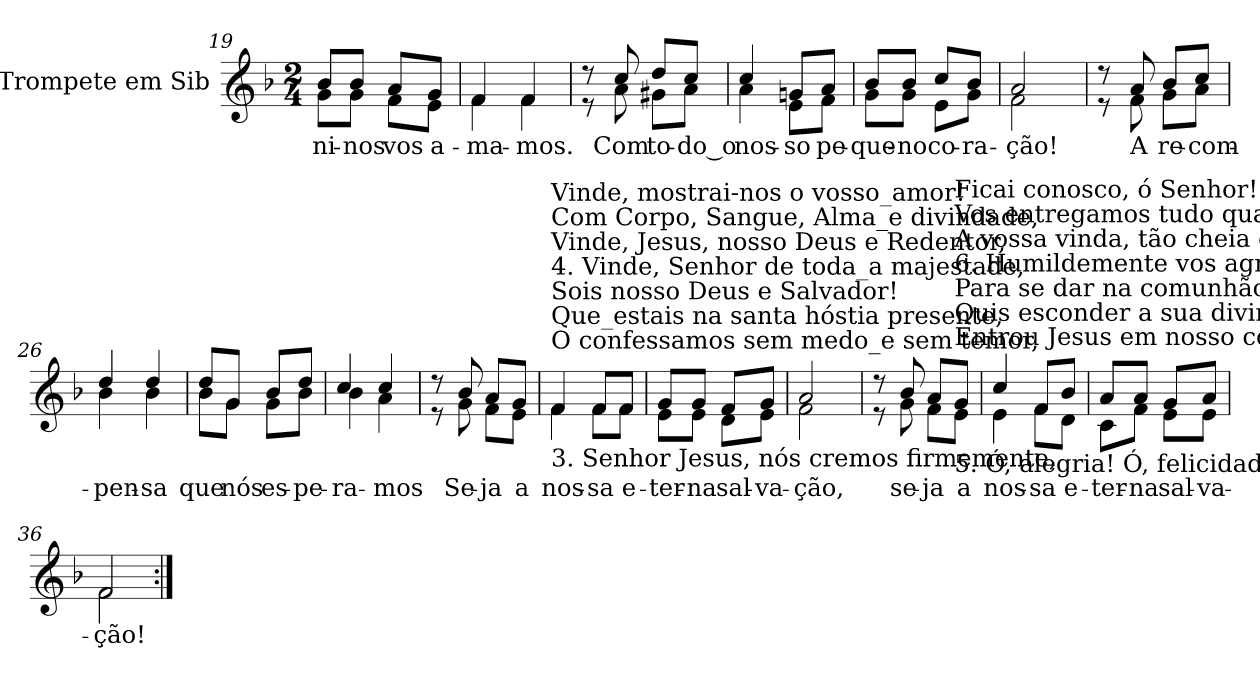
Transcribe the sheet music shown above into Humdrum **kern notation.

**kern	**text
*part1	*part1
*staff1	*staff1
*I"Trompete em Sib	*
*I'Tpte.	*
*clefG2	*
*ITrd1c2	*
*k[b-e-a-]	*
*E-:	*
*M2/4	*
=19	=19
!	!LO:LY:b:color=#000000
*^	*
8a-i/L	8fi\L	-ni-
!	!	!LO:LY:b:color=#000000
8a-i/J	8fi\J	-nos
!	!	!LO:LY:b:color=#000000
8gi/L	8e-i\L	vos
!	!	!LO:LY:b:color=#000000
8fi/J	8di\J	a-
=20	=20	=20
!	!	!LO:LY:b:color=#000000
4e-i/	4e-i\	-ma-
!	!	!LO:LY:b:color=#000000
4e-i/	4e-i\	-mos.
=21	=21	=21
8r	8r	.
!	!	!LO:LY:b:color=#000000
8b-i/	8gi\	Com
!	!	!LO:LY:b:color=#000000
8cci/L	8f#Xi\L	to-
!	!	!LO:LY:b:color=#000000
8b-i/J	8gi\J	-do_o
=22	=22	=22
!	!	!LO:LY:b:color=#000000
4b-i/	4gi\	nos-
!	!	!LO:LY:b:color=#000000
8fni/L	8di\L	-so
!	!	!LO:LY:b:color=#000000
8gi/J	8e-i\J	pe-
!!LO:LB:g=z	!!
=23	=23	=23
!	!	!LO:LY:b:color=#000000
8a-i/L	8fi\L	-que-
!	!	!LO:LY:b:color=#000000
8a-i/J	8fi\J	-no
!	!	!LO:LY:b:color=#000000
8b-i/L	8di\L	co-
!	!	!LO:LY:b:color=#000000
8a-i/J	8fi\J	-ra-
=24	=24	=24
!	!	!LO:LY:b:color=#000000
2gi/	2e-i\	-ção!
=25	=25	=25
8r	8r	.
!	!	!LO:LY:b:color=#000000
8gi/	8e-i\	A
!	!	!LO:LY:b:color=#000000
8a-i/L	8fi\L	re-
!	!	!LO:LY:b:color=#000000
8b-i/J	8gi\J	-com-
=26	=26	=26
!	!	!LO:LY:b:color=#000000
4cci/	4a-i\	-pen-
!	!	!LO:LY:b:color=#000000
4cci/	4a-i\	-sa
=27	=27	=27
!	!	!LO:LY:b:color=#000000
8cci/L	8a-i\L	que
!	!	!LO:LY:b:color=#000000
8fi/J	8fi\J	nós
!	!	!LO:LY:b:color=#000000
8a-i/L	8fi\L	es-
!	!	!LO:LY:b:color=#000000
8cci/J	8a-i\J	-pe-
=28	=28	=28
!	!	!LO:LY:b:color=#000000
4b-i/	4a-i\	-ra-
!	!	!LO:LY:b:color=#000000
4b-i/	4gi\	-mos
=29	=29	=29
8r	8r	.
!	!	!LO:LY:b:color=#000000
8a-i/	8fi\	Se-
!	!	!LO:LY:b:color=#000000
8gi/L	8e-i\L	-ja
!	!	!LO:LY:b:color=#000000
8fi/J	8di\J	a
!!LO:LB:g=z	!!
=30	=30	=30
!LO:TX:b:t=3. Senhor Jesus, nós cremos firmemente,	!	!
!LO:TX:t=O confessamos sem medo_e sem temor,	!	!
!LO:TX:t=Que_estais na santa hóstia presente,	!	!
!LO:TX:t=Sois nosso Deus e Salvador!	!	!
!LO:TX:t=4. Vinde, Senhor de toda_a majestade,	!	!
!LO:TX:t=Vinde, Jesus, nosso Deus e Redentor,	!	!
!LO:TX:t=Com Corpo, Sangue, Alma_e divindade,	!	!
!LO:TX:t=Vinde, mostrai-nos o vosso_amor!	!	!
!	!	!LO:LY:b:color=#000000
4e-i/	4e-i\	nos-
!	!	!LO:LY:b:color=#000000
8e-i/L	8e-i\L	-sa
!	!	!LO:LY:b:color=#000000
8e-i/J	8e-i\J	e-
=31	=31	=31
!	!	!LO:LY:b:color=#000000
8fi/L	8di\L	-ter-
!	!	!LO:LY:b:color=#000000
8fi/J	8di\J	-na
!	!	!LO:LY:b:color=#000000
8e-i/L	8ci\L	sal-
!	!	!LO:LY:b:color=#000000
8fi/J	8di\J	-va-
=32	=32	=32
!	!	!LO:LY:b:color=#000000
2gi/	2e-i\	-ção,
=33	=33	=33
8r	8r	.
!	!	!LO:LY:b:color=#000000
8a-i/	8fi\	se-
!	!	!LO:LY:b:color=#000000
8gi/L	8e-i\L	-ja
!LO:TX:b:t=5. Ó, alegria! Ó, felicidade!	!	!
!LO:TX:t=Entrou Jesus em nosso coração;	!	!
!LO:TX:t=Quis esconder a sua divindade,	!	!
!LO:TX:t=Para se dar na comunhão!	!	!
!LO:TX:t=6. Humildemente vos agradecemos,	!	!
!LO:TX:t=A vossa vinda, tão cheia de amor,	!	!
!LO:TX:t=Vos entregamos tudo quanto temos,	!	!
!LO:TX:t=Ficai conosco, ó Senhor!	!	!
!	!	!LO:LY:b:color=#000000
8fi/J	8di\J	a
=34	=34	=34
!	!	!LO:LY:b:color=#000000
4b-i/	4di\	nos-
!	!	!LO:LY:b:color=#000000
8e-i/L	8e-i\L	-sa
!	!	!LO:LY:b:color=#000000
8a-i/J	8ci\J	e-
=35	=35	=35
!	!	!LO:LY:b:color=#000000
8gi/L	8B-i\L	-ter-
!	!	!LO:LY:b:color=#000000
8gi/J	8e-i\J	-na
!	!	!LO:LY:b:color=#000000
8fi/L	8di\L	sal-
!	!	!LO:LY:b:color=#000000
8gi/J	8di\J	-va-
=36	=36	=36
!	!	!LO:LY:b:color=#000000
2e-i/	2e-i\	-ção!
*v	*v	*
=:|!	=:|!
*-	*-
